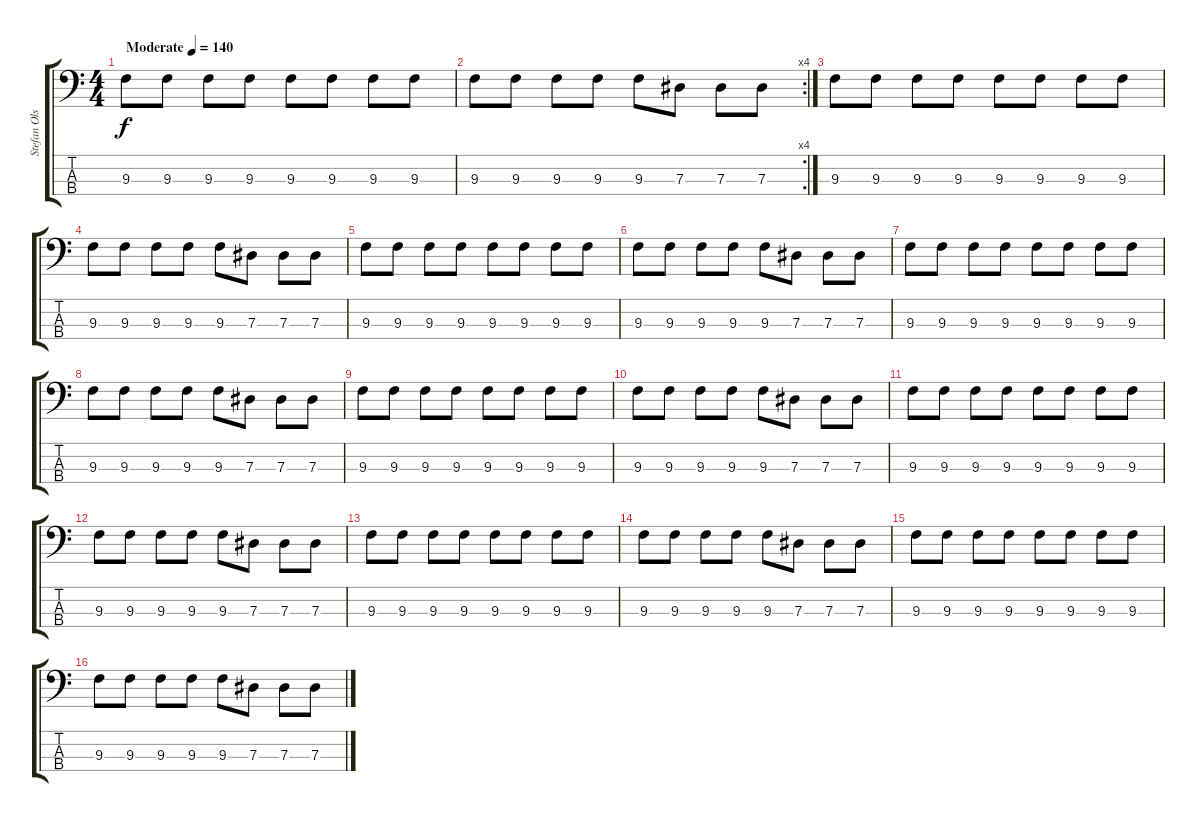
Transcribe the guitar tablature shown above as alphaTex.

\track ("Stefan Olsdal - Bass" "Stefan Ols") {instrument electricbassfinger}
\staff {score tabs}
\tuning (Gb2 Db2 Ab1 Eb1) {hide}
\ts (4 4)
\tempo (140 "Moderate")
\clef f4
\ks c
9.3.8{dy f instrument electricbassfinger} 9.3.8 9.3.8 9.3.8 9.3.8 9.3.8 9.3.8 9.3.8 |
\rc 4
9.3.8 9.3.8 9.3.8 9.3.8 9.3.8 7.3.8 7.3.8 7.3.8 |
9.3.8 9.3.8 9.3.8 9.3.8 9.3.8 9.3.8 9.3.8 9.3.8 |
9.3.8 9.3.8 9.3.8 9.3.8 9.3.8 7.3.8 7.3.8 7.3.8 |
9.3.8 9.3.8 9.3.8 9.3.8 9.3.8 9.3.8 9.3.8 9.3.8 |
9.3.8 9.3.8 9.3.8 9.3.8 9.3.8 7.3.8 7.3.8 7.3.8 |
9.3.8 9.3.8 9.3.8 9.3.8 9.3.8 9.3.8 9.3.8 9.3.8 |
9.3.8 9.3.8 9.3.8 9.3.8 9.3.8 7.3.8 7.3.8 7.3.8 |
9.3.8 9.3.8 9.3.8 9.3.8 9.3.8 9.3.8 9.3.8 9.3.8 |
9.3.8 9.3.8 9.3.8 9.3.8 9.3.8 7.3.8 7.3.8 7.3.8 |
9.3.8 9.3.8 9.3.8 9.3.8 9.3.8 9.3.8 9.3.8 9.3.8 |
9.3.8 9.3.8 9.3.8 9.3.8 9.3.8 7.3.8 7.3.8 7.3.8 |
9.3.8 9.3.8 9.3.8 9.3.8 9.3.8 9.3.8 9.3.8 9.3.8 |
9.3.8 9.3.8 9.3.8 9.3.8 9.3.8 7.3.8 7.3.8 7.3.8 |
9.3.8 9.3.8 9.3.8 9.3.8 9.3.8 9.3.8 9.3.8 9.3.8 |
9.3.8 9.3.8 9.3.8 9.3.8 9.3.8 7.3.8 7.3.8 7.3.8
